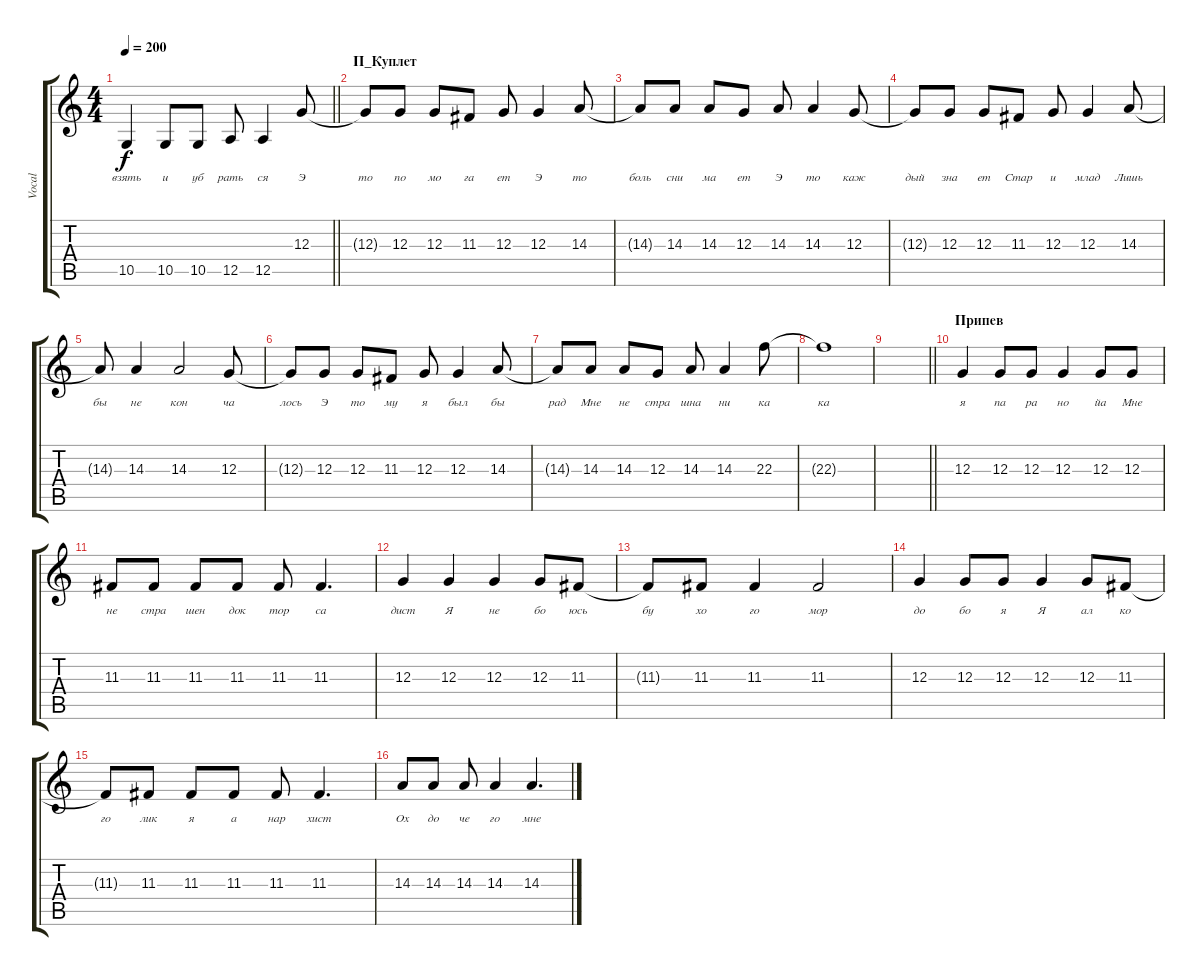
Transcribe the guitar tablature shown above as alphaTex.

\track ("Vocal" "Vocal") {instrument oboe}
\staff {score tabs}
\tuning (E4 B3 G3 D3 A2 E2) {hide}
\ts (4 4)
\tempo 200
\clef g2
\barLineRight lightlight
\ks c
10.5.4{lyrics (0 "взять") lyrics (1 "") lyrics (2 "") lyrics (3 "") lyrics (4 "") dy f} 10.5.8{lyrics (0 "и") lyrics (1 "") lyrics (2 "") lyrics (3 "") lyrics (4 "")} 10.5.8{lyrics (0 "уб") lyrics (1 "") lyrics (2 "") lyrics (3 "") lyrics (4 "")} 12.5.8{lyrics (0 "рать") lyrics (1 "") lyrics (2 "") lyrics (3 "") lyrics (4 "")} 12.5.4{lyrics (0 "ся") lyrics (1 "") lyrics (2 "") lyrics (3 "") lyrics (4 "")} 12.3.8{lyrics (0 "Э") lyrics (1 "") lyrics (2 "") lyrics (3 "") lyrics (4 "")} |
\section ("" "П_Куплет")
12.3{t}.8{lyrics (0 "то") lyrics (1 "") lyrics (2 "") lyrics (3 "") lyrics (4 "")} 12.3.8{lyrics (0 "по") lyrics (1 "") lyrics (2 "") lyrics (3 "") lyrics (4 "")} 12.3.8{lyrics (0 "мо") lyrics (1 "") lyrics (2 "") lyrics (3 "") lyrics (4 "")} 11.3.8{lyrics (0 "га") lyrics (1 "") lyrics (2 "") lyrics (3 "") lyrics (4 "")} 12.3.8{lyrics (0 "ет") lyrics (1 "") lyrics (2 "") lyrics (3 "") lyrics (4 "")} 12.3.4{lyrics (0 "Э") lyrics (1 "") lyrics (2 "") lyrics (3 "") lyrics (4 "")} 14.3.8{lyrics (0 "то") lyrics (1 "") lyrics (2 "") lyrics (3 "") lyrics (4 "")} |
14.3{t}.8{lyrics (0 "боль") lyrics (1 "") lyrics (2 "") lyrics (3 "") lyrics (4 "")} 14.3.8{lyrics (0 "сни") lyrics (1 "") lyrics (2 "") lyrics (3 "") lyrics (4 "")} 14.3.8{lyrics (0 "ма") lyrics (1 "") lyrics (2 "") lyrics (3 "") lyrics (4 "")} 12.3.8{lyrics (0 "ет") lyrics (1 "") lyrics (2 "") lyrics (3 "") lyrics (4 "")} 14.3.8{lyrics (0 "Э") lyrics (1 "") lyrics (2 "") lyrics (3 "") lyrics (4 "")} 14.3.4{lyrics (0 "то") lyrics (1 "") lyrics (2 "") lyrics (3 "") lyrics (4 "")} 12.3.8{lyrics (0 "каж") lyrics (1 "") lyrics (2 "") lyrics (3 "") lyrics (4 "")} |
12.3{t}.8{lyrics (0 "дый") lyrics (1 "") lyrics (2 "") lyrics (3 "") lyrics (4 "")} 12.3.8{lyrics (0 "зна") lyrics (1 "") lyrics (2 "") lyrics (3 "") lyrics (4 "")} 12.3.8{lyrics (0 "ет") lyrics (1 "") lyrics (2 "") lyrics (3 "") lyrics (4 "")} 11.3.8{lyrics (0 "Стар") lyrics (1 "") lyrics (2 "") lyrics (3 "") lyrics (4 "")} 12.3.8{lyrics (0 "и") lyrics (1 "") lyrics (2 "") lyrics (3 "") lyrics (4 "")} 12.3.4{lyrics (0 "млад") lyrics (1 "") lyrics (2 "") lyrics (3 "") lyrics (4 "")} 14.3.8{lyrics (0 "Лишь") lyrics (1 "") lyrics (2 "") lyrics (3 "") lyrics (4 "")} |
14.3{t}.8{lyrics (0 "бы") lyrics (1 "") lyrics (2 "") lyrics (3 "") lyrics (4 "")} 14.3.4{lyrics (0 "не") lyrics (1 "") lyrics (2 "") lyrics (3 "") lyrics (4 "")} 14.3.2{lyrics (0 "кон") lyrics (1 "") lyrics (2 "") lyrics (3 "") lyrics (4 "")} 12.3.8{lyrics (0 "ча") lyrics (1 "") lyrics (2 "") lyrics (3 "") lyrics (4 "")} |
12.3{t}.8{lyrics (0 "лось") lyrics (1 "") lyrics (2 "") lyrics (3 "") lyrics (4 "")} 12.3.8{lyrics (0 "Э") lyrics (1 "") lyrics (2 "") lyrics (3 "") lyrics (4 "")} 12.3.8{lyrics (0 "то") lyrics (1 "") lyrics (2 "") lyrics (3 "") lyrics (4 "")} 11.3.8{lyrics (0 "му") lyrics (1 "") lyrics (2 "") lyrics (3 "") lyrics (4 "")} 12.3.8{lyrics (0 "я") lyrics (1 "") lyrics (2 "") lyrics (3 "") lyrics (4 "")} 12.3.4{lyrics (0 "был") lyrics (1 "") lyrics (2 "") lyrics (3 "") lyrics (4 "")} 14.3.8{lyrics (0 "бы") lyrics (1 "") lyrics (2 "") lyrics (3 "") lyrics (4 "")} |
14.3{t}.8{lyrics (0 "рад") lyrics (1 "") lyrics (2 "") lyrics (3 "") lyrics (4 "")} 14.3.8{lyrics (0 "Мне") lyrics (1 "") lyrics (2 "") lyrics (3 "") lyrics (4 "")} 14.3.8{lyrics (0 "не") lyrics (1 "") lyrics (2 "") lyrics (3 "") lyrics (4 "")} 12.3.8{lyrics (0 "стра") lyrics (1 "") lyrics (2 "") lyrics (3 "") lyrics (4 "")} 14.3.8{lyrics (0 "шна") lyrics (1 "") lyrics (2 "") lyrics (3 "") lyrics (4 "")} 14.3.4{lyrics (0 "ни") lyrics (1 "") lyrics (2 "") lyrics (3 "") lyrics (4 "")} 22.3.8{lyrics (0 "ка") lyrics (1 "") lyrics (2 "") lyrics (3 "") lyrics (4 "")} |
22.3{t}.1{lyrics (0 "ка") lyrics (1 "") lyrics (2 "") lyrics (3 "") lyrics (4 "")} |
\barLineRight lightlight
|
\section ("" "Припев")
12.3.4{lyrics (0 "я") lyrics (1 "") lyrics (2 "") lyrics (3 "") lyrics (4 "")} 12.3.8{lyrics (0 "па") lyrics (1 "") lyrics (2 "") lyrics (3 "") lyrics (4 "")} 12.3.8{lyrics (0 "ра") lyrics (1 "") lyrics (2 "") lyrics (3 "") lyrics (4 "")} 12.3.4{lyrics (0 "но") lyrics (1 "") lyrics (2 "") lyrics (3 "") lyrics (4 "")} 12.3.8{lyrics (0 "йа") lyrics (1 "") lyrics (2 "") lyrics (3 "") lyrics (4 "")} 12.3.8{lyrics (0 "Мне") lyrics (1 "") lyrics (2 "") lyrics (3 "") lyrics (4 "")} |
11.3.8{lyrics (0 "не") lyrics (1 "") lyrics (2 "") lyrics (3 "") lyrics (4 "")} 11.3.8{lyrics (0 "стра") lyrics (1 "") lyrics (2 "") lyrics (3 "") lyrics (4 "")} 11.3.8{lyrics (0 "шен") lyrics (1 "") lyrics (2 "") lyrics (3 "") lyrics (4 "")} 11.3.8{lyrics (0 "док") lyrics (1 "") lyrics (2 "") lyrics (3 "") lyrics (4 "")} 11.3.8{lyrics (0 "тор") lyrics (1 "") lyrics (2 "") lyrics (3 "") lyrics (4 "")} 11.3.4{d lyrics (0 "са") lyrics (1 "") lyrics (2 "") lyrics (3 "") lyrics (4 "")} |
12.3.4{lyrics (0 "дист") lyrics (1 "") lyrics (2 "") lyrics (3 "") lyrics (4 "")} 12.3.4{lyrics (0 "Я") lyrics (1 "") lyrics (2 "") lyrics (3 "") lyrics (4 "")} 12.3.4{lyrics (0 "не") lyrics (1 "") lyrics (2 "") lyrics (3 "") lyrics (4 "")} 12.3.8{lyrics (0 "бо") lyrics (1 "") lyrics (2 "") lyrics (3 "") lyrics (4 "")} 11.3.8{lyrics (0 "юсь") lyrics (1 "") lyrics (2 "") lyrics (3 "") lyrics (4 "")} |
11.3{t}.8{lyrics (0 "бу") lyrics (1 "") lyrics (2 "") lyrics (3 "") lyrics (4 "")} 11.3.8{lyrics (0 "хо") lyrics (1 "") lyrics (2 "") lyrics (3 "") lyrics (4 "")} 11.3.4{lyrics (0 "го") lyrics (1 "") lyrics (2 "") lyrics (3 "") lyrics (4 "")} 11.3.2{lyrics (0 "мор") lyrics (1 "") lyrics (2 "") lyrics (3 "") lyrics (4 "")} |
12.3.4{lyrics (0 "до") lyrics (1 "") lyrics (2 "") lyrics (3 "") lyrics (4 "")} 12.3.8{lyrics (0 "бо") lyrics (1 "") lyrics (2 "") lyrics (3 "") lyrics (4 "")} 12.3.8{lyrics (0 "я") lyrics (1 "") lyrics (2 "") lyrics (3 "") lyrics (4 "")} 12.3.4{lyrics (0 "Я") lyrics (1 "") lyrics (2 "") lyrics (3 "") lyrics (4 "")} 12.3.8{lyrics (0 "ал") lyrics (1 "") lyrics (2 "") lyrics (3 "") lyrics (4 "")} 11.3.8{lyrics (0 "ко") lyrics (1 "") lyrics (2 "") lyrics (3 "") lyrics (4 "")} |
11.3{t}.8{lyrics (0 "го") lyrics (1 "") lyrics (2 "") lyrics (3 "") lyrics (4 "")} 11.3.8{lyrics (0 "лик") lyrics (1 "") lyrics (2 "") lyrics (3 "") lyrics (4 "")} 11.3.8{lyrics (0 "я") lyrics (1 "") lyrics (2 "") lyrics (3 "") lyrics (4 "")} 11.3.8{lyrics (0 "а") lyrics (1 "") lyrics (2 "") lyrics (3 "") lyrics (4 "")} 11.3.8{lyrics (0 "нар") lyrics (1 "") lyrics (2 "") lyrics (3 "") lyrics (4 "")} 11.3.4{d lyrics (0 "хист") lyrics (1 "") lyrics (2 "") lyrics (3 "") lyrics (4 "")} |
14.3.8{lyrics (0 "Ох") lyrics (1 "") lyrics (2 "") lyrics (3 "") lyrics (4 "")} 14.3.8{lyrics (0 "до") lyrics (1 "") lyrics (2 "") lyrics (3 "") lyrics (4 "")} 14.3.8{lyrics (0 "че") lyrics (1 "") lyrics (2 "") lyrics (3 "") lyrics (4 "")} 14.3.4{lyrics (0 "го") lyrics (1 "") lyrics (2 "") lyrics (3 "") lyrics (4 "")} 14.3.4{d lyrics (0 "мне") lyrics (1 "") lyrics (2 "") lyrics (3 "") lyrics (4 "")}
